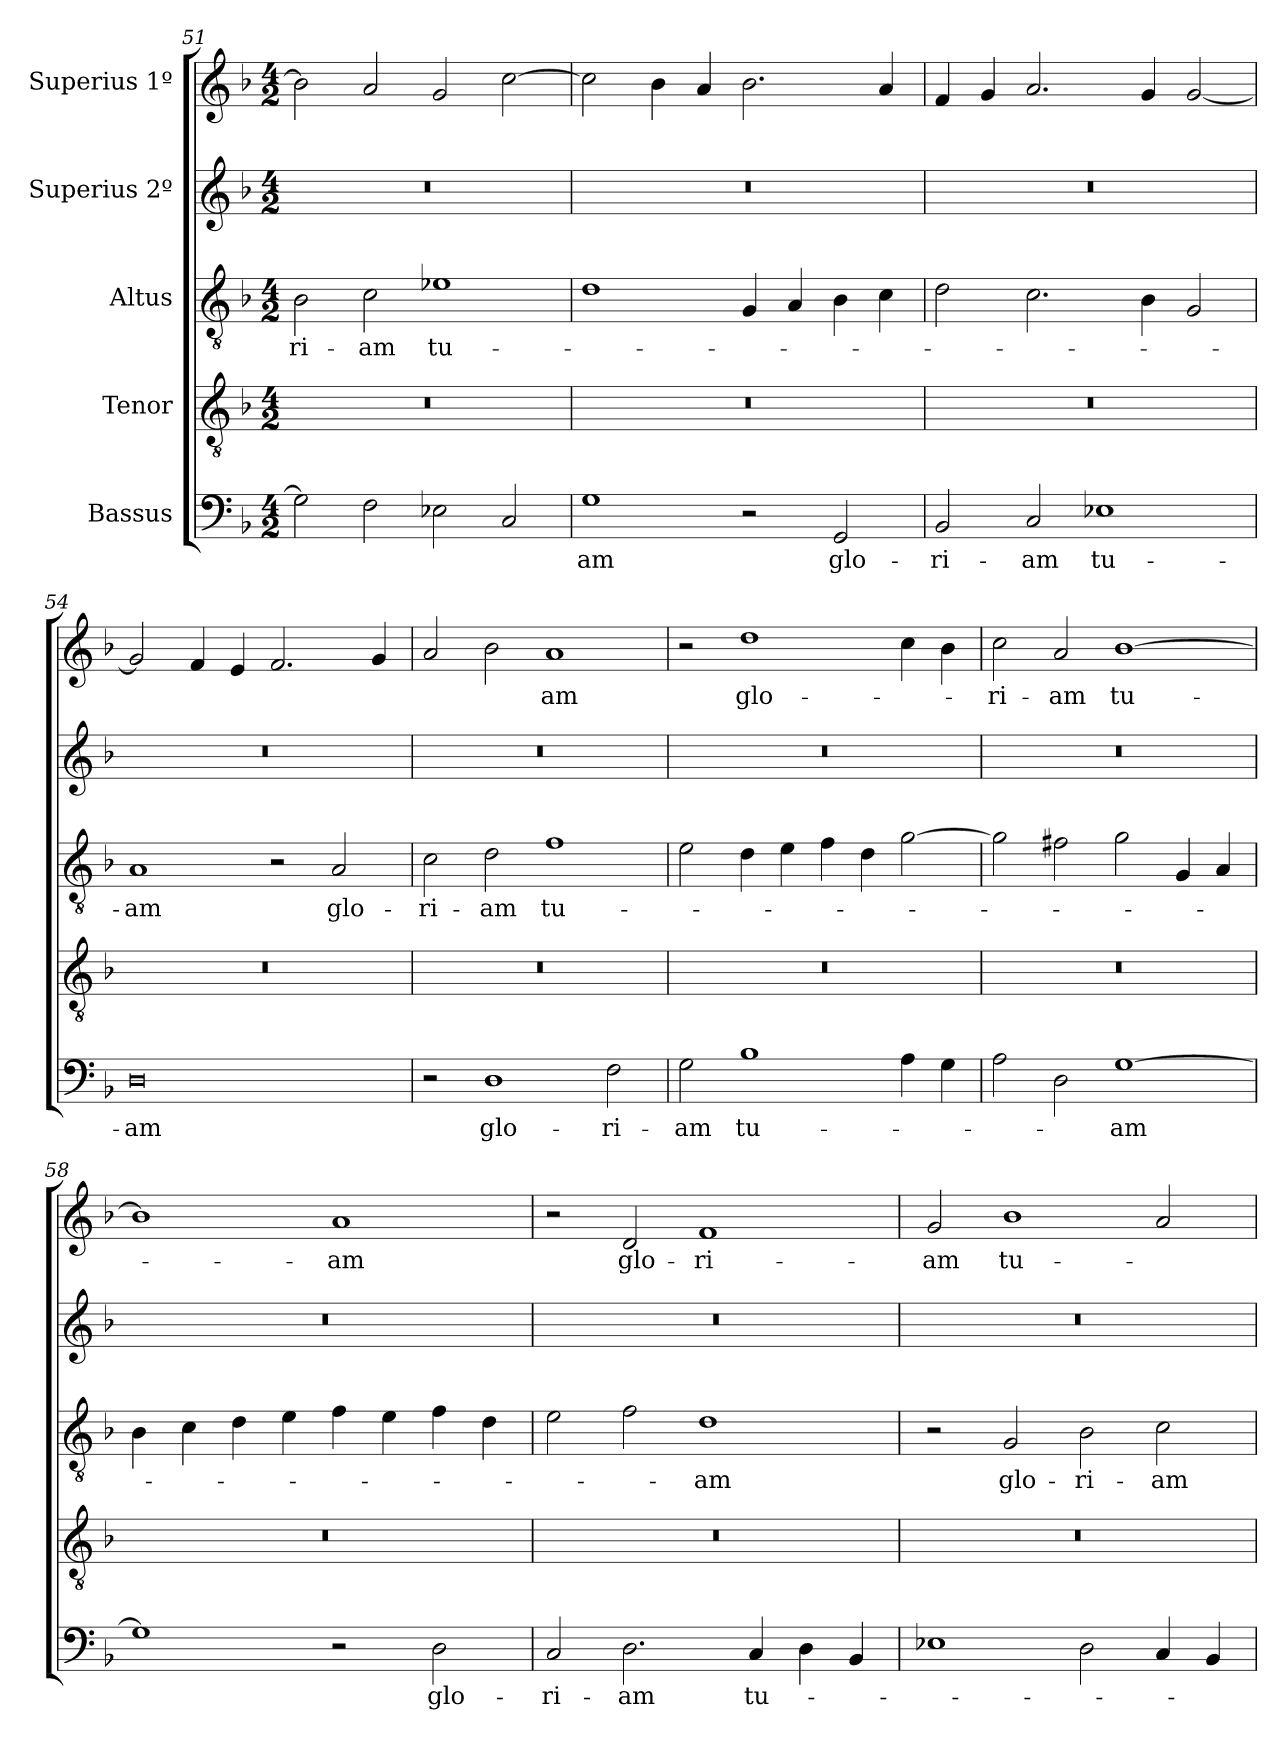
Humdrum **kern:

**kern	**text	**kern	**kern	**text	**kern	**kern	**text
*part5	*part5	*part4	*part3	*part3	*part2	*part1	*part1
*staff5	*staff5	*staff4	*staff3	*staff3	*staff2	*staff1	*staff1
*I"Bassus	*	*I"Tenor	*I"Altus	*	*I"Superius 2º	*I"Superius 1º	*
*clefF4	*	*clefGv2	*clefGv2	*	*clefG2	*clefG2	*
*k[b-]	*	*k[b-]	*k[b-]	*	*k[b-]	*k[b-]	*
*M4/2	*	*M4/2	*M4/2	*	*M4/2	*M4/2	*
=51	=51	=51	=51	=51	=51	=51	=51
2G\]	.	0r	2B-\	-ri-	0r	2b-\]	.
2F\	.	.	2c\	-am	.	2a/	.
2E-X\	.	.	1e-X\	tu-	.	2g/	.
2C/	.	.	.	.	.	[2cc\	.
=52	=52	=52	=52	=52	=52	=52	=52
1G\	-am	0r	1d\	.	0r	2cc\]	.
.	.	.	.	.	.	4b-\	.
.	.	.	.	.	.	4a/	.
2r	.	.	4G/	.	.	2.b-\	.
.	.	.	4A/	.	.	.	.
2GG/	glo-	.	4B-\	.	.	.	.
.	.	.	4c\	.	.	4a/	.
=53	=53	=53	=53	=53	=53	=53	=53
2BB-/	-ri-	0r	2d\	.	0r	4f/	.
.	.	.	.	.	.	4g/	.
2C/	-am	.	2.c\	.	.	2.a/	.
1E-X\	tu-	.	.	.	.	.	.
.	.	.	4B-\	.	.	4g/	.
.	.	.	2G/	.	.	[2g/	.
=54	=54	=54	=54	=54	=54	=54	=54
0D\	-am	0r	1A/	-am	0r	2g/]	.
.	.	.	.	.	.	4f/	.
.	.	.	.	.	.	4e/	.
.	.	.	2r	.	.	2.f/	.
.	.	.	2A/	glo-	.	.	.
.	.	.	.	.	.	4g/	.
=55	=55	=55	=55	=55	=55	=55	=55
2r	.	0r	2c\	-ri-	0r	2a/	.
1D\	glo-	.	2d\	-am	.	2b-\	.
.	.	.	1f\	tu-	.	1a/	-am
2F\	-ri-	.	.	.	.	.	.
=56	=56	=56	=56	=56	=56	=56	=56
2G\	-am	0r	2e\	.	0r	2r	.
1B-\	tu-	.	4d\	.	.	1dd\	glo-
.	.	.	4e\	.	.	.	.
.	.	.	4f\	.	.	.	.
.	.	.	4d\	.	.	.	.
4A\	.	.	[2g\	.	.	4cc\	.
4G\	.	.	.	.	.	4b-\	.
=57	=57	=57	=57	=57	=57	=57	=57
2A\	.	0r	2g\]	.	0r	2cc\	-ri-
2D\	.	.	2f#X\	.	.	2a/	-am
[1G\	-am	.	2g\	.	.	[1b-\	tu-
.	.	.	4G/	.	.	.	.
.	.	.	4A/	.	.	.	.
=58	=58	=58	=58	=58	=58	=58	=58
1G\]	.	0r	4B-\	.	0r	1b-\]	.
.	.	.	4c\	.	.	.	.
.	.	.	4d\	.	.	.	.
.	.	.	4e\	.	.	.	.
2r	.	.	4f\	.	.	1a/	-am
.	.	.	4e\	.	.	.	.
2D\	glo-	.	4f\	.	.	.	.
.	.	.	4d\	.	.	.	.
=59	=59	=59	=59	=59	=59	=59	=59
2C/	-ri-	0r	2e\	.	0r	2r	.
2.D\	-am	.	2f\	.	.	2d/	glo-
.	.	.	1d\	-am	.	1f/	-ri-
4C/	tu-	.	.	.	.	.	.
4D\	.	.	.	.	.	.	.
4BB-/	.	.	.	.	.	.	.
=60	=60	=60	=60	=60	=60	=60	=60
1E-X\	.	0r	2r	.	0r	2g/	-am
.	.	.	2G/	glo-	.	1b-\	tu-
2D\	.	.	2B-\	-ri-	.	.	.
4C/	.	.	2c\	-am	.	2a/	.
4BB-/	.	.	.	.	.	.	.
=	=	=	=	=	=	=	=
*-	*-	*-	*-	*-	*-	*-	*-
